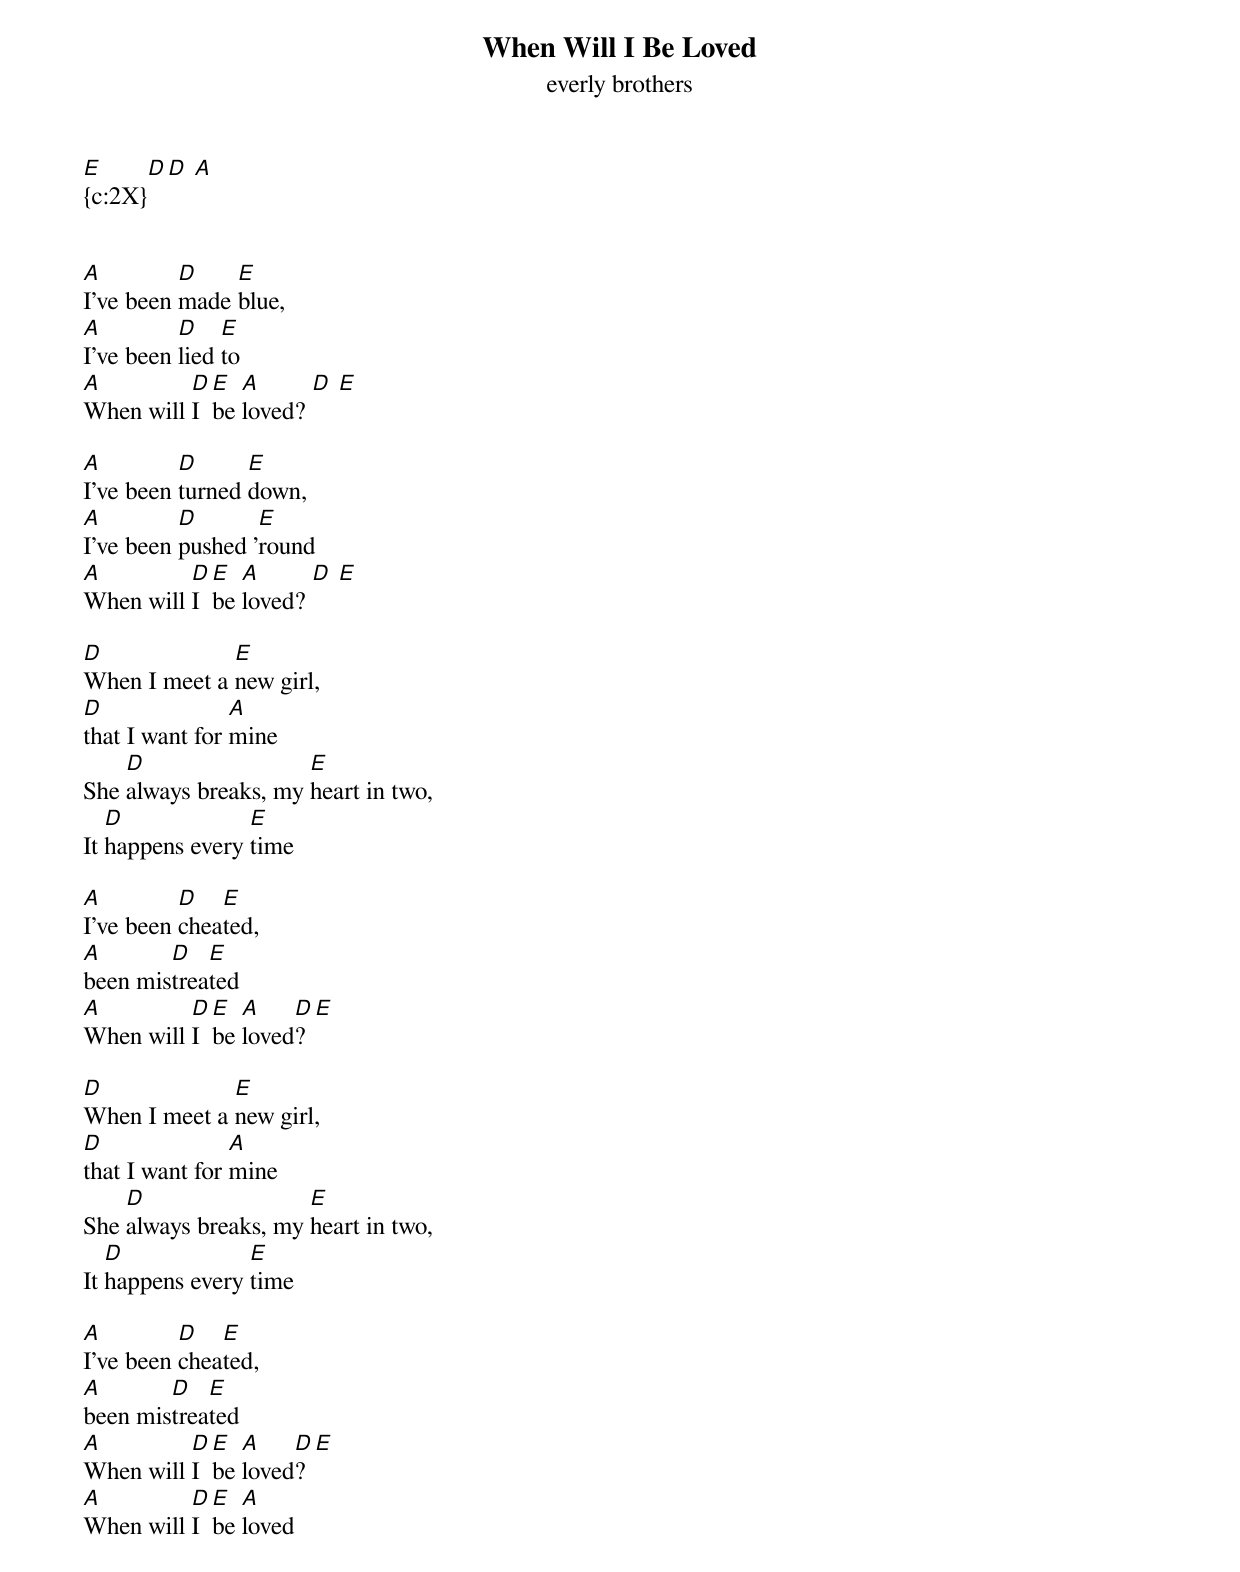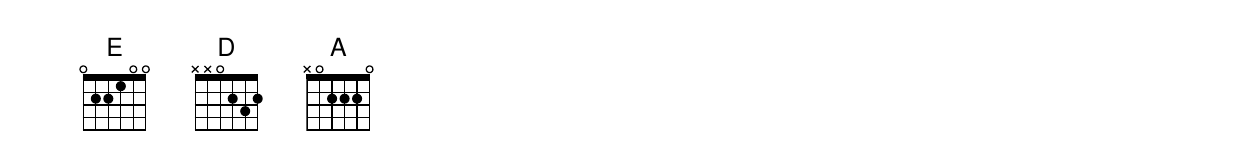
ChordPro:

{title: When Will I Be Loved}
{subtitle: everly brothers}

[E]{c:2X}[D][D] [A]


[A]I've been [D]made [E]blue,
[A]I've been [D]lied [E]to
[A]When will [D]I [E]be [A]loved? [D] [E]

[A]I've been [D]turned [E]down,
[A]I've been [D]pushed '[E]round
[A]When will [D]I [E]be [A]loved? [D] [E]

[D]When I meet a [E]new girl,
[D]that I want for [A]mine
She [D]always breaks, my [E]heart in two,
It [D]happens every [E]time

[A]I've been [D]chea[E]ted,
[A]been mis[D]trea[E]ted
[A]When will [D]I [E]be [A]loved[D]? [E]

[D]When I meet a [E]new girl,
[D]that I want for [A]mine
She [D]always breaks, my [E]heart in two,
It [D]happens every [E]time

[A]I've been [D]chea[E]ted,
[A]been mis[D]trea[E]ted
[A]When will [D]I [E]be [A]loved[D]? [E]
[A]When will [D]I [E]be [A]loved

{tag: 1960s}
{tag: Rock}
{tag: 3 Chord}
